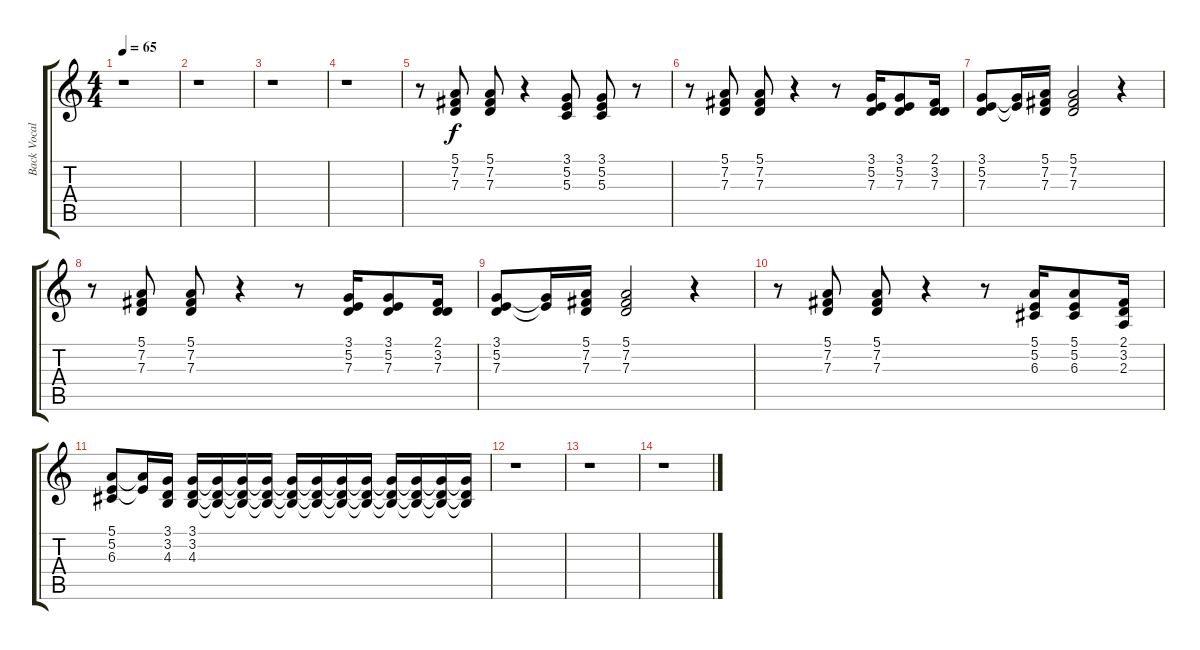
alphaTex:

\track ("Back Vocals" "Back Vocal") {instrument trumpet}
\staff {score tabs}
\tuning (E4 B3 G3 D3 A2 E2) {hide}
\ts (4 4)
\tempo 65
\clef g2
\ks c
r.1{dy f} |
r.1 |
r.1 |
r.1 |
r.8 (5.1 7.2 7.3).8 (5.1 7.2 7.3).8 r.4 (3.1 5.2 5.3).8 (3.1 5.2 5.3).8 r.8 |
r.8 (5.1 7.2 7.3).8 (5.1 7.2 7.3).8 r.4 r.8 (3.1 5.2 7.3).16 (3.1 5.2 7.3).8 (2.1 3.2 7.3).16 |
(3.1 5.2 7.3).8 (3.1{t} 5.2{t}).16 (5.1 7.2 7.3).16 (5.1 7.2 7.3).2 r.4 |
r.8 (5.1 7.2 7.3).8 (5.1 7.2 7.3).8 r.4 r.8 (3.1 5.2 7.3).16 (3.1 5.2 7.3).8 (2.1 3.2 7.3).16 |
(3.1 5.2 7.3).8 (3.1{t} 5.2{t}).16 (5.1 7.2 7.3).16 (5.1 7.2 7.3).2 r.4 |
r.8 (5.1 7.2 7.3).8 (5.1 7.2 7.3).8 r.4 r.8 (5.1 5.2 6.3).16 (5.1 5.2 6.3).8 (2.1 3.2 2.3).16 |
(5.1 5.2 6.3).8 (5.1{t} 5.2{t}).16 (3.1 3.2 4.3).16 (3.1 3.2 4.3).16 (3.1{t} 3.2{t} 4.3{t}).16 (3.1{t} 3.2{t} 4.3{t}).16 (3.1{t} 3.2{t} 4.3{t}).16 (3.1{t} 3.2{t} 4.3{t}).16 (3.1{t} 3.2{t} 4.3{t}).16 (3.1{t} 3.2{t} 4.3{t}).16 (3.1{t} 3.2{t} 4.3{t}).16 (3.1{t} 3.2{t} 4.3{t}).16{volume 12} (3.1{t} 3.2{t} 4.3{t}).16{volume 11} (3.1{t} 3.2{t} 4.3{t}).16{volume 10} (3.1{t} 3.2{t} 4.3{t}).16{volume 9} |
r.1 |
r.1 |
r.1
